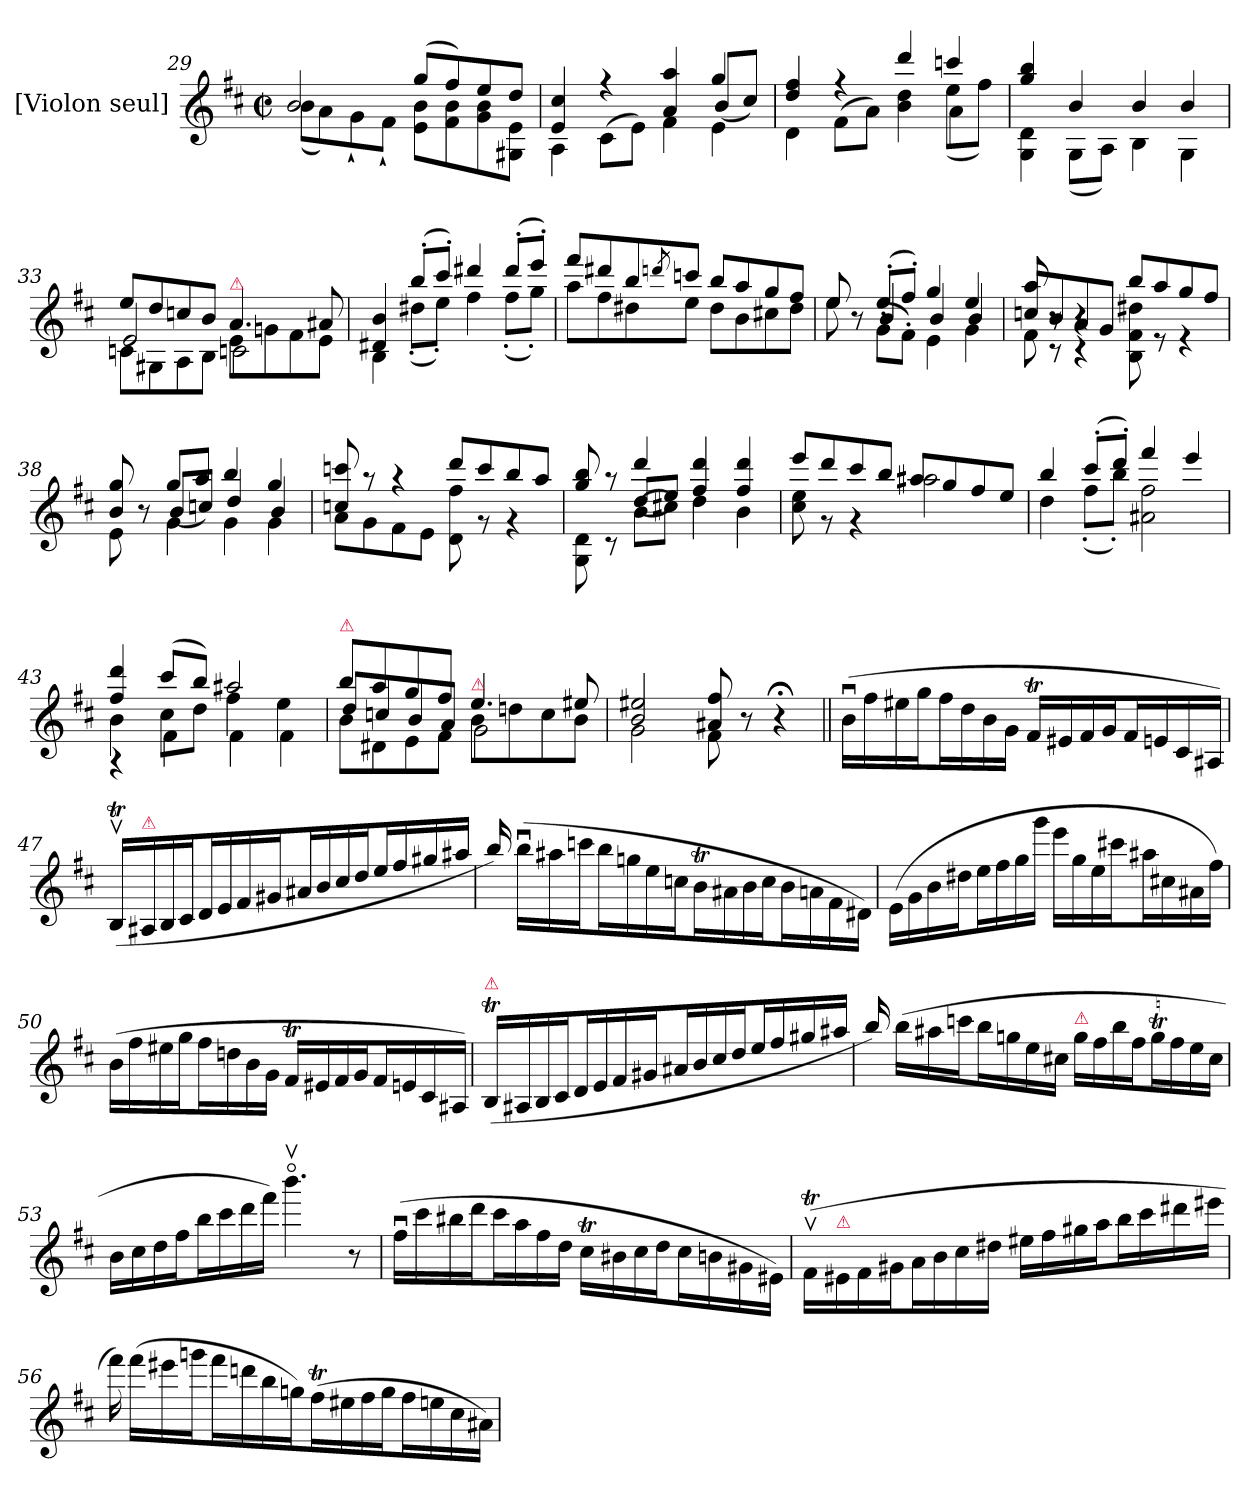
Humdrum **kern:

**kern
*part1
*staff1
*I"[Violon seul]
*I'Vln
*clefG2
*k[f#c#]
*b:
*M2/2
*met(c|)
=29
*^
2b/	(8b\L
.	8a\)
.	8g`\
.	8f#`\J
(8gg/L	8e\ 8b\L
8ff#/)	8f#\ 8b\
8ee/	8g\ 8b\
8dd/J	8G#X\ 8e\J
=30	=30
*	*^
4e/ 4cc#/	4ryy	4A\
4rff	4ryy	(8c#\L
.	.	8e\J)
4a/ 4aa/	4ryy	4f#\
4gg/	(8b/L	4e\
.	8cc#/J)	.
=31	=31	=31
4dd/ 4ff#/	4ryy	4d\
4rff	4ryy	(8f#\L
.	.	8a\J)
4ddd/	4ryy	4b\ 4dd\
4cccn/	(>8ee\L	4a\
.	8ff#\J)	.
*	*v	*v
=32	=32
4gg/ 4bb/	4G\ 4d\
4b/	(>8G\L
.	8A\J)
4b/	4B\
4b/	4G\
=33	=33
*	*^
8ee/L	2e/	8cn\L
8dd/	.	8G#X\
8ccn/	.	8A\
8b/J	.	8B\J
!LO:TX:a:color=crimson:t=⚠	!	!
4.a/	8e/L	2cn\
.	8gn\	.
.	8f#\	.
8a#X/	8e\J	.
*	*v	*v
=34	=34
4d#X/ 4b/	4B\
(8bb'/L	(8dd#X'\L
8ccc#'/J)	8ee'\J)
4ddd#X/	4ff#\
(8ddd#'/L	(8ff#'\L
8eee'/J)	8gg'\J)
=35	=35
8fff#/L	8aa\L
8ddd#X/	8ff#\
8bb/	8dd#X\
8qdddn/	.
8cccn/J	8ee\J
8bb/L	8dd#\L
8aa/	8b\
8gg/	8cc#X\
8ff#/J	8dd#\J
=36	=36
*	*^
8ee/	8ee\	4ryy
8r	8ryy	.
(8ee'/L	4b/	(<8g'<\L
8ff#'/J)	.	8f#'<\J)
4gg/	4b/	4e\
4ee/	4b/	4g\
=37	=37	=37
8aa/	8ccn/L	8f#\
8r	8b/	8rc
4r	8a/	4rc
.	8g/J	.
8bb/L	8B\ 8f#\ 8dd#X\	8ryy
8aa/	8re	8ryy
8gg/	4re	4ryy
8ff#/J	.	.
=38	=38	=38
8b/ 8gg/	8ryy	8e\
8r	8ryy	8ryy
8gg/L	(8b/L	4g\
8aa/J	8ccn/J)	.
4bb/	4dd/	4g\
4gg/	4b/	4g\
*	*v	*v
=39	=39
8ccn/ 8cccn/	8a\L
8raa	8g\
4raa	8f#\
.	8e\J
8ddd/L	8d\ 8ff#\
8ccc/	8r
8bb/	4r
8aa/J	.
=40	=40
*	*^
8gg/ 8bb/	4rffyy	8G\ 8d\
8rc	.	8raa
4ddd/	(>8dd/L	(<8b\L
.	8ee/J)	8cc#X\J)
4ff#/ 4ddd/	4ryy	4dd\
4ff#/ 4ddd/	4ryy	4b\
*	*v	*v
=41	=41
8eee/L	8cc#\ 8ee\
8ddd/	8r
8ccc#/	4r
8bb/J	.
8aa#X/L	2aa#X\
8gg/	.
8ff#/	.
8ee/J	.
=42	=42
4bb/	4dd\
(8ccc#'/L	(8ff#'\L
8ddd'/J)	8bb'\J)
4fff#/	2a#X\ 2ff#\
4eee/	.
=43	=43
*	*^
4ff#/ 4ddd/	4b\	4rA
(8ccc#/L	8cc#\L	4f#\
8bb/J)	8dd\J	.
2aa#X/	4ff#\	4f#\
.	4ee\	4f#\
=44	=44	=44
!LO:TX:a:i:color=crimson:t=⚠	!	!
8bb/L	8dd/L	8b\L
8aa/	8ccn/	8d#X\
8gg/	8b/	8e\
8ff#/J	8a/J	8f#\J
!LO:TX:a:color=crimson:t=⚠	!	!
4.ee/	8b/L	2g\
.	8ddn\	.
.	8cc\	.
8ee#X/	8b\J	.
*	*v	*v
=45	=45
2b/ 2ee#X/	2g\
8a#X/ 8ff#/	8f#\
8r	8ryy
4r;<	4ryy
=46||	=46||
!LO:TX:b:i:t=con grazia.\nmolto legato.	!
!LO:TX:a:B:t=Poco più mosso.	!
*v	*v
(16bu\LL
16ff#\
16ee#X\
16gg\J
16ff#\L
16dd\
16b\
16g\JJ
16f#t/LL
16e#X/
16f#/
16g/J
16f#/L
16en/
16c#/
16A#X/JJ)
=47
(16BTv/LL
!LO:TX:a:i:color=crimson:t=⚠
16A#X/
16B/
16c#/J
16d/L
16e/
16f#/
16g#X/J
16a#X/L
16b/
16cc#/
16dd/J
16ee/L
16ff#/
16gg#X/
16aa#X/JJ
=48
16bb/)
(16bbu\LL
16aa#X\
16cccn\J
16bb\L
16ggn\
16ee\
16ccn\J
16bt\L
16a#X\
16b\
16cc\J
16b\L
16an\
16f#\
16d#X\JJ)
=49
(16e\LL
16g\
16b\
16dd#X\J
16ee\L
16ff#\
16gg\
16ggg\JJ
16eee\LL
16gg\
16ee\
16ccc#X\J
16aa#X\L
16cc#X\
16a#X\
16ff#\JJ)
=50
(16b\LL
16ff#\
16ee#X\
16gg\J
16ff#\L
16ddn\
16b\
16g\JJ
16f#t/LL
16e#X/
16f#/
16g/J
16f#/L
16en/
16c#/
16A#X/JJ)
=51
!LO:TX:a:i:color=crimson:t=⚠
(16BT/LL
16A#X/
16B/
16c#/J
16d/L
16e/
16f#/
16g#X/J
16a#X/L
16b/
16cc#/
16dd/J
16ee/L
16ff#/
16gg#X/
16aa#X/JJ
=52
16bb/)
(16bb\LL
16aa#X\
16cccn\J
16bb\L
16ggn\
16ee\
16cc#X\JJ
!LO:TX:a:i:color=crimson:t=⚠
16gg\LL
16ff#\
16bb\
16ff#\J
16ggT\L
16ff#\
16ee\
16cc#\JJ
=53
16b\LL
16cc#\
16dd\
16ff#\J
16bb\L
16ccc#\
16ddd\
16fff#\JJ)
4.bbbov\
8r
=54
(16ff#u\LL
16ccc#\
16bb#X\
16ddd\J
16ccc#\L
16aa\
16ff#\
16dd\JJ
16cc#t\LL
16b#X\
16cc#\
16dd\J
16cc#\L
16bn\
16g#X\
16e#X\JJ)
=55
(16f#tv\LL
!LO:TX:a:i:color=crimson:t=⚠
16e#X\
16f#\
16g#X\J
16a\L
16b\
16cc#\
16dd#X\JJ
16ee#X\LL
16ff#\
16gg#X\
16aa\J
16bb\L
16ccc#\
16ddd#X\
16eee#X\JJ
=56
16fff#\)
(16fff#\LL
16eee#X\
16gggn\J
16fff#\L
16dddn\
16bb\
16ggn\J)
(16ff#t\L
16ee#X\
16ff#\
16gg\J
16ff#\L
16een\
16cc#\
16a#X\JJ)
=
*-
